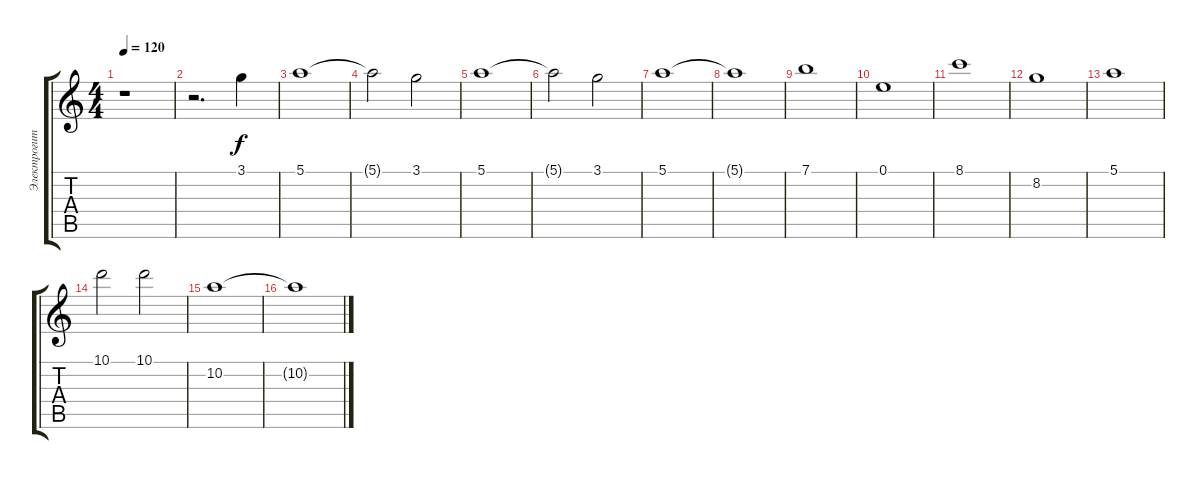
\track ("Электрогитара" "Электрогит") {instrument overdrivenguitar}
\staff {score tabs}
\tuning (E4 B3 G3 D3 A2 E2) {hide}
\ts (4 4)
\tempo 120
\clef g2
\ks c
r.1{dy f} |
r.2{d} 3.1.4{volume 14} |
5.1.1 |
5.1{t}.2 3.1.2 |
5.1.1 |
5.1{t}.2 3.1.2 |
5.1.1 |
5.1{t}.1 |
7.1.1 |
0.1.1 |
8.1.1 |
8.2.1 |
5.1.1 |
10.1.2 10.1.2 |
10.2.1 |
10.2{t}.1
